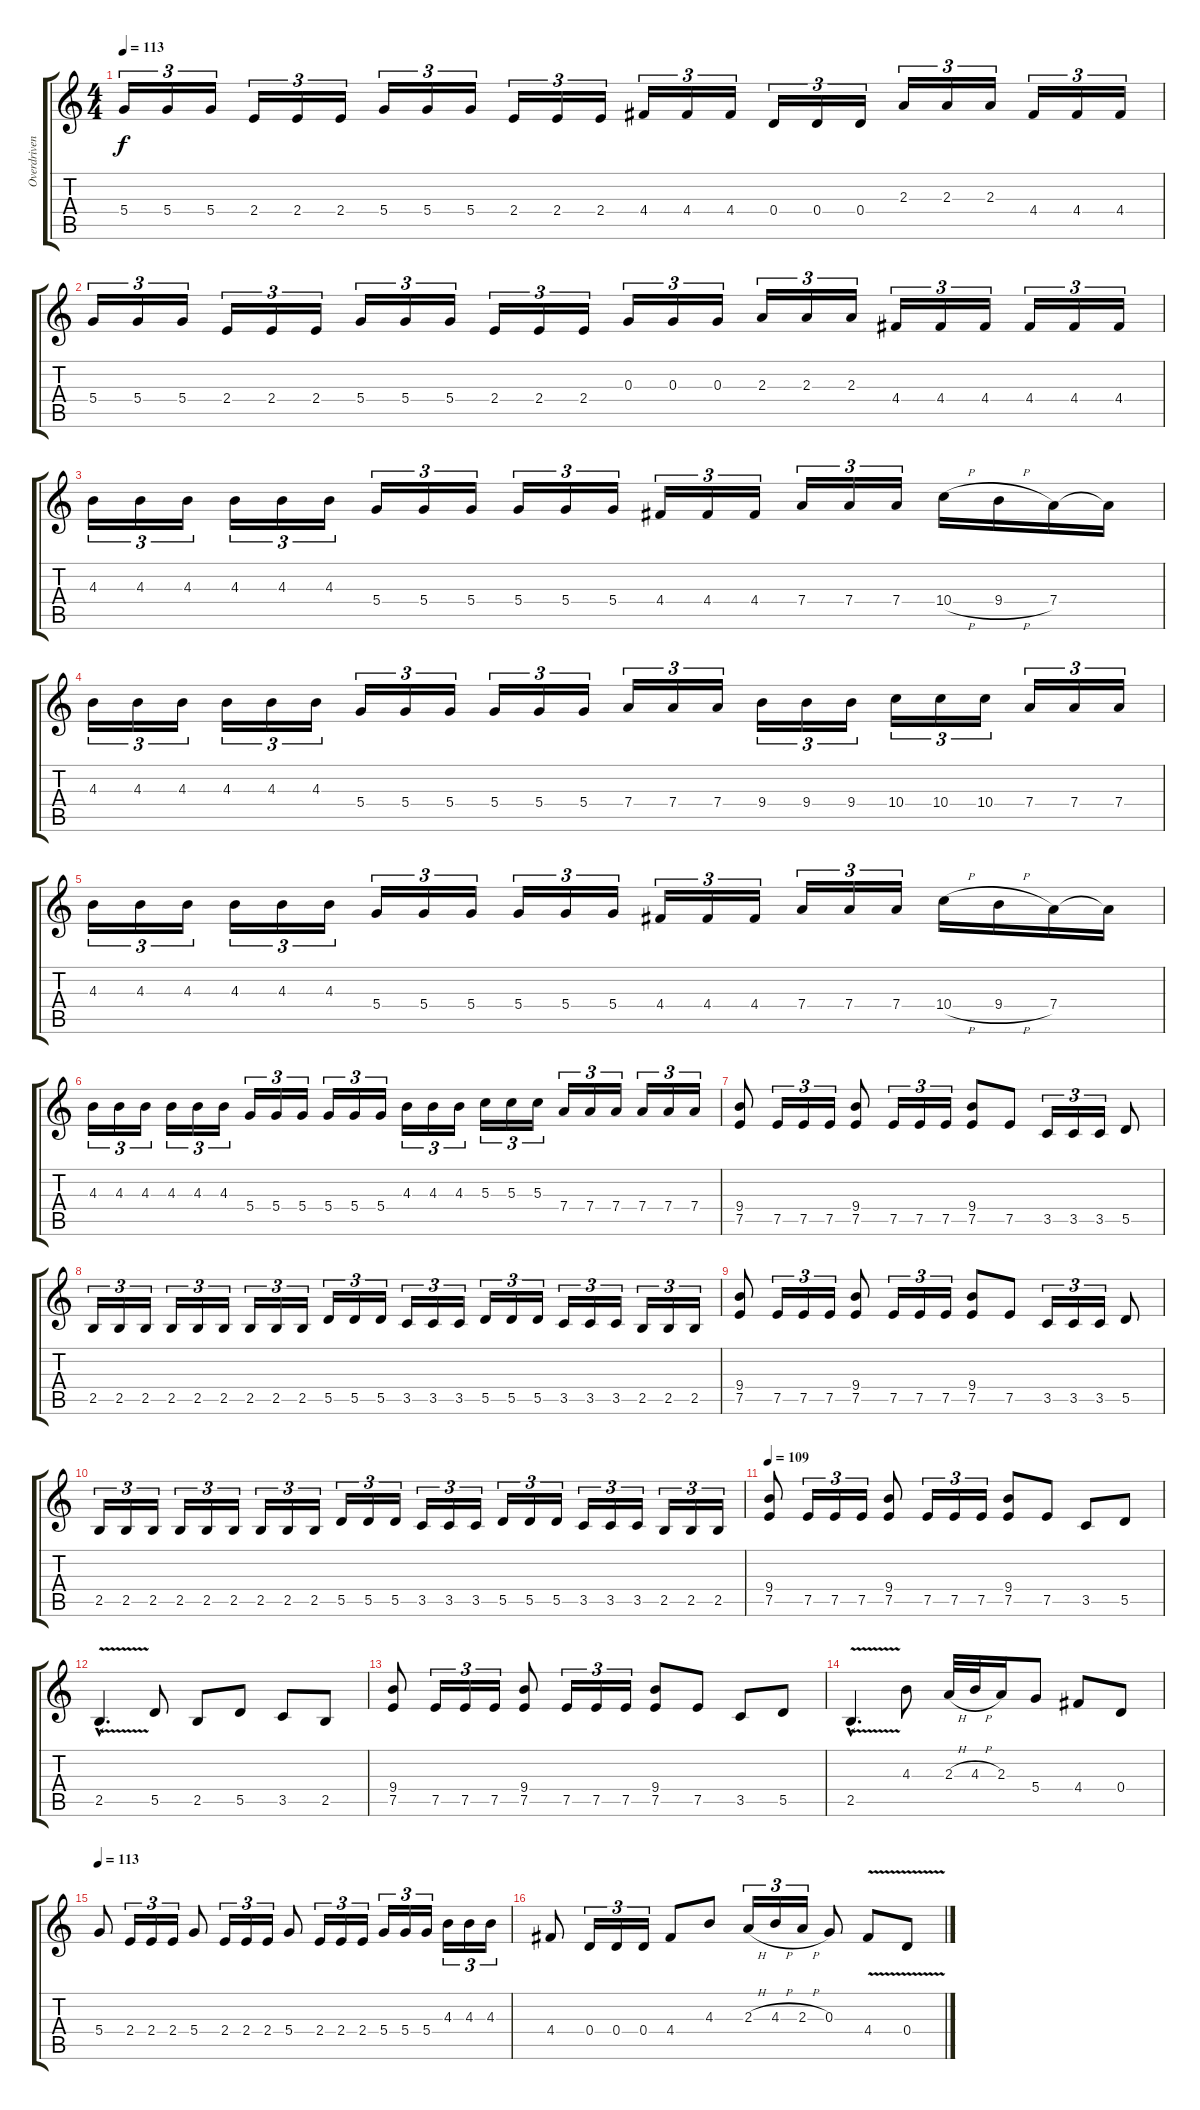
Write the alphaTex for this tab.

\track ("Overdriven Guitar 2" "Overdriven") {instrument overdrivenguitar}
\staff {score tabs}
\tuning (E4 B3 G3 D3 A2 E2) {hide}
\ts (4 4)
\tempo 113
\clef g2
\ks c
5.4.16{tu (3 2) dy f} 5.4.16{tu (3 2)} 5.4.16{tu (3 2)} 2.4.16{tu (3 2)} 2.4.16{tu (3 2)} 2.4.16{tu (3 2)} 5.4.16{tu (3 2)} 5.4.16{tu (3 2)} 5.4.16{tu (3 2)} 2.4.16{tu (3 2)} 2.4.16{tu (3 2)} 2.4.16{tu (3 2)} 4.4.16{tu (3 2)} 4.4.16{tu (3 2)} 4.4.16{tu (3 2)} 0.4.16{tu (3 2)} 0.4.16{tu (3 2)} 0.4.16{tu (3 2)} 2.3.16{tu (3 2)} 2.3.16{tu (3 2)} 2.3.16{tu (3 2)} 4.4.16{tu (3 2)} 4.4.16{tu (3 2)} 4.4.16{tu (3 2)} |
5.4.16{tu (3 2)} 5.4.16{tu (3 2)} 5.4.16{tu (3 2)} 2.4.16{tu (3 2)} 2.4.16{tu (3 2)} 2.4.16{tu (3 2)} 5.4.16{tu (3 2)} 5.4.16{tu (3 2)} 5.4.16{tu (3 2)} 2.4.16{tu (3 2)} 2.4.16{tu (3 2)} 2.4.16{tu (3 2)} 0.3.16{tu (3 2)} 0.3.16{tu (3 2)} 0.3.16{tu (3 2)} 2.3.16{tu (3 2)} 2.3.16{tu (3 2)} 2.3.16{tu (3 2)} 4.4.16{tu (3 2)} 4.4.16{tu (3 2)} 4.4.16{tu (3 2)} 4.4.16{tu (3 2)} 4.4.16{tu (3 2)} 4.4.16{tu (3 2)} |
4.3.16{tu (3 2)} 4.3.16{tu (3 2)} 4.3.16{tu (3 2)} 4.3.16{tu (3 2)} 4.3.16{tu (3 2)} 4.3.16{tu (3 2)} 5.4.16{tu (3 2)} 5.4.16{tu (3 2)} 5.4.16{tu (3 2)} 5.4.16{tu (3 2)} 5.4.16{tu (3 2)} 5.4.16{tu (3 2)} 4.4.16{tu (3 2)} 4.4.16{tu (3 2)} 4.4.16{tu (3 2)} 7.4.16{tu (3 2)} 7.4.16{tu (3 2)} 7.4.16{tu (3 2)} 10.4{h}.16 9.4{h}.16 7.4.16 7.4{t}.16 |
4.3.16{tu (3 2)} 4.3.16{tu (3 2)} 4.3.16{tu (3 2)} 4.3.16{tu (3 2)} 4.3.16{tu (3 2)} 4.3.16{tu (3 2)} 5.4.16{tu (3 2)} 5.4.16{tu (3 2)} 5.4.16{tu (3 2)} 5.4.16{tu (3 2)} 5.4.16{tu (3 2)} 5.4.16{tu (3 2)} 7.4.16{tu (3 2)} 7.4.16{tu (3 2)} 7.4.16{tu (3 2)} 9.4.16{tu (3 2)} 9.4.16{tu (3 2)} 9.4.16{tu (3 2)} 10.4.16{tu (3 2)} 10.4.16{tu (3 2)} 10.4.16{tu (3 2)} 7.4.16{tu (3 2)} 7.4.16{tu (3 2)} 7.4.16{tu (3 2)} |
4.3.16{tu (3 2)} 4.3.16{tu (3 2)} 4.3.16{tu (3 2)} 4.3.16{tu (3 2)} 4.3.16{tu (3 2)} 4.3.16{tu (3 2)} 5.4.16{tu (3 2)} 5.4.16{tu (3 2)} 5.4.16{tu (3 2)} 5.4.16{tu (3 2)} 5.4.16{tu (3 2)} 5.4.16{tu (3 2)} 4.4.16{tu (3 2)} 4.4.16{tu (3 2)} 4.4.16{tu (3 2)} 7.4.16{tu (3 2)} 7.4.16{tu (3 2)} 7.4.16{tu (3 2)} 10.4{h}.16 9.4{h}.16 7.4.16 7.4{t}.16 |
4.3.16{tu (3 2)} 4.3.16{tu (3 2)} 4.3.16{tu (3 2)} 4.3.16{tu (3 2)} 4.3.16{tu (3 2)} 4.3.16{tu (3 2)} 5.4.16{tu (3 2)} 5.4.16{tu (3 2)} 5.4.16{tu (3 2)} 5.4.16{tu (3 2)} 5.4.16{tu (3 2)} 5.4.16{tu (3 2)} 4.3.16{tu (3 2)} 4.3.16{tu (3 2)} 4.3.16{tu (3 2)} 5.3.16{tu (3 2)} 5.3.16{tu (3 2)} 5.3.16{tu (3 2)} 7.4.16{tu (3 2)} 7.4.16{tu (3 2)} 7.4.16{tu (3 2)} 7.4.16{tu (3 2)} 7.4.16{tu (3 2)} 7.4.16{tu (3 2)} |
(9.4 7.5).8 7.5.16{tu (3 2)} 7.5.16{tu (3 2)} 7.5.16{tu (3 2)} (9.4 7.5).8 7.5.16{tu (3 2)} 7.5.16{tu (3 2)} 7.5.16{tu (3 2)} (9.4 7.5).8 7.5.8 3.5.16{tu (3 2)} 3.5.16{tu (3 2)} 3.5.16{tu (3 2)} 5.5.8 |
2.5.16{tu (3 2)} 2.5.16{tu (3 2)} 2.5.16{tu (3 2)} 2.5.16{tu (3 2)} 2.5.16{tu (3 2)} 2.5.16{tu (3 2)} 2.5.16{tu (3 2)} 2.5.16{tu (3 2)} 2.5.16{tu (3 2)} 5.5.16{tu (3 2)} 5.5.16{tu (3 2)} 5.5.16{tu (3 2)} 3.5.16{tu (3 2)} 3.5.16{tu (3 2)} 3.5.16{tu (3 2)} 5.5.16{tu (3 2)} 5.5.16{tu (3 2)} 5.5.16{tu (3 2)} 3.5.16{tu (3 2)} 3.5.16{tu (3 2)} 3.5.16{tu (3 2)} 2.5.16{tu (3 2)} 2.5.16{tu (3 2)} 2.5.16{tu (3 2)} |
(9.4 7.5).8 7.5.16{tu (3 2)} 7.5.16{tu (3 2)} 7.5.16{tu (3 2)} (9.4 7.5).8 7.5.16{tu (3 2)} 7.5.16{tu (3 2)} 7.5.16{tu (3 2)} (9.4 7.5).8 7.5.8 3.5.16{tu (3 2)} 3.5.16{tu (3 2)} 3.5.16{tu (3 2)} 5.5.8 |
2.5.16{tu (3 2)} 2.5.16{tu (3 2)} 2.5.16{tu (3 2)} 2.5.16{tu (3 2)} 2.5.16{tu (3 2)} 2.5.16{tu (3 2)} 2.5.16{tu (3 2)} 2.5.16{tu (3 2)} 2.5.16{tu (3 2)} 5.5.16{tu (3 2)} 5.5.16{tu (3 2)} 5.5.16{tu (3 2)} 3.5.16{tu (3 2)} 3.5.16{tu (3 2)} 3.5.16{tu (3 2)} 5.5.16{tu (3 2)} 5.5.16{tu (3 2)} 5.5.16{tu (3 2)} 3.5.16{tu (3 2)} 3.5.16{tu (3 2)} 3.5.16{tu (3 2)} 2.5.16{tu (3 2)} 2.5.16{tu (3 2)} 2.5.16{tu (3 2)} |
\tempo 109
(9.4 7.5).8 7.5.16{tu (3 2)} 7.5.16{tu (3 2)} 7.5.16{tu (3 2)} (9.4 7.5).8 7.5.16{tu (3 2)} 7.5.16{tu (3 2)} 7.5.16{tu (3 2)} (9.4 7.5).8 7.5.8 3.5.8 5.5.8 |
2.5{v hac}.4{d} 5.5.8 2.5.8 5.5.8 3.5.8 2.5.8 |
(9.4 7.5).8 7.5.16{tu (3 2)} 7.5.16{tu (3 2)} 7.5.16{tu (3 2)} (9.4 7.5).8 7.5.16{tu (3 2)} 7.5.16{tu (3 2)} 7.5.16{tu (3 2)} (9.4 7.5).8 7.5.8 3.5.8 5.5.8 |
2.5{v hac}.4{d} 4.3.8 2.3{h}.32 4.3{h}.32 2.3.16 5.4.8 4.4.8 0.4.8 |
\tempo 113
5.4.8 2.4.16{tu (3 2)} 2.4.16{tu (3 2)} 2.4.16{tu (3 2)} 5.4.8 2.4.16{tu (3 2)} 2.4.16{tu (3 2)} 2.4.16{tu (3 2)} 5.4.8 2.4.16{tu (3 2)} 2.4.16{tu (3 2)} 2.4.16{tu (3 2)} 5.4.16{tu (3 2)} 5.4.16{tu (3 2)} 5.4.16{tu (3 2)} 4.3.16{tu (3 2)} 4.3.16{tu (3 2)} 4.3.16{tu (3 2)} |
4.4.8 0.4.16{tu (3 2)} 0.4.16{tu (3 2)} 0.4.16{tu (3 2)} 4.4.8 4.3.8 2.3{h}.16{tu (3 2)} 4.3{h}.16{tu (3 2)} 2.3{h}.16{tu (3 2)} 0.3.8 4.4{v}.8 0.4{v}.8
